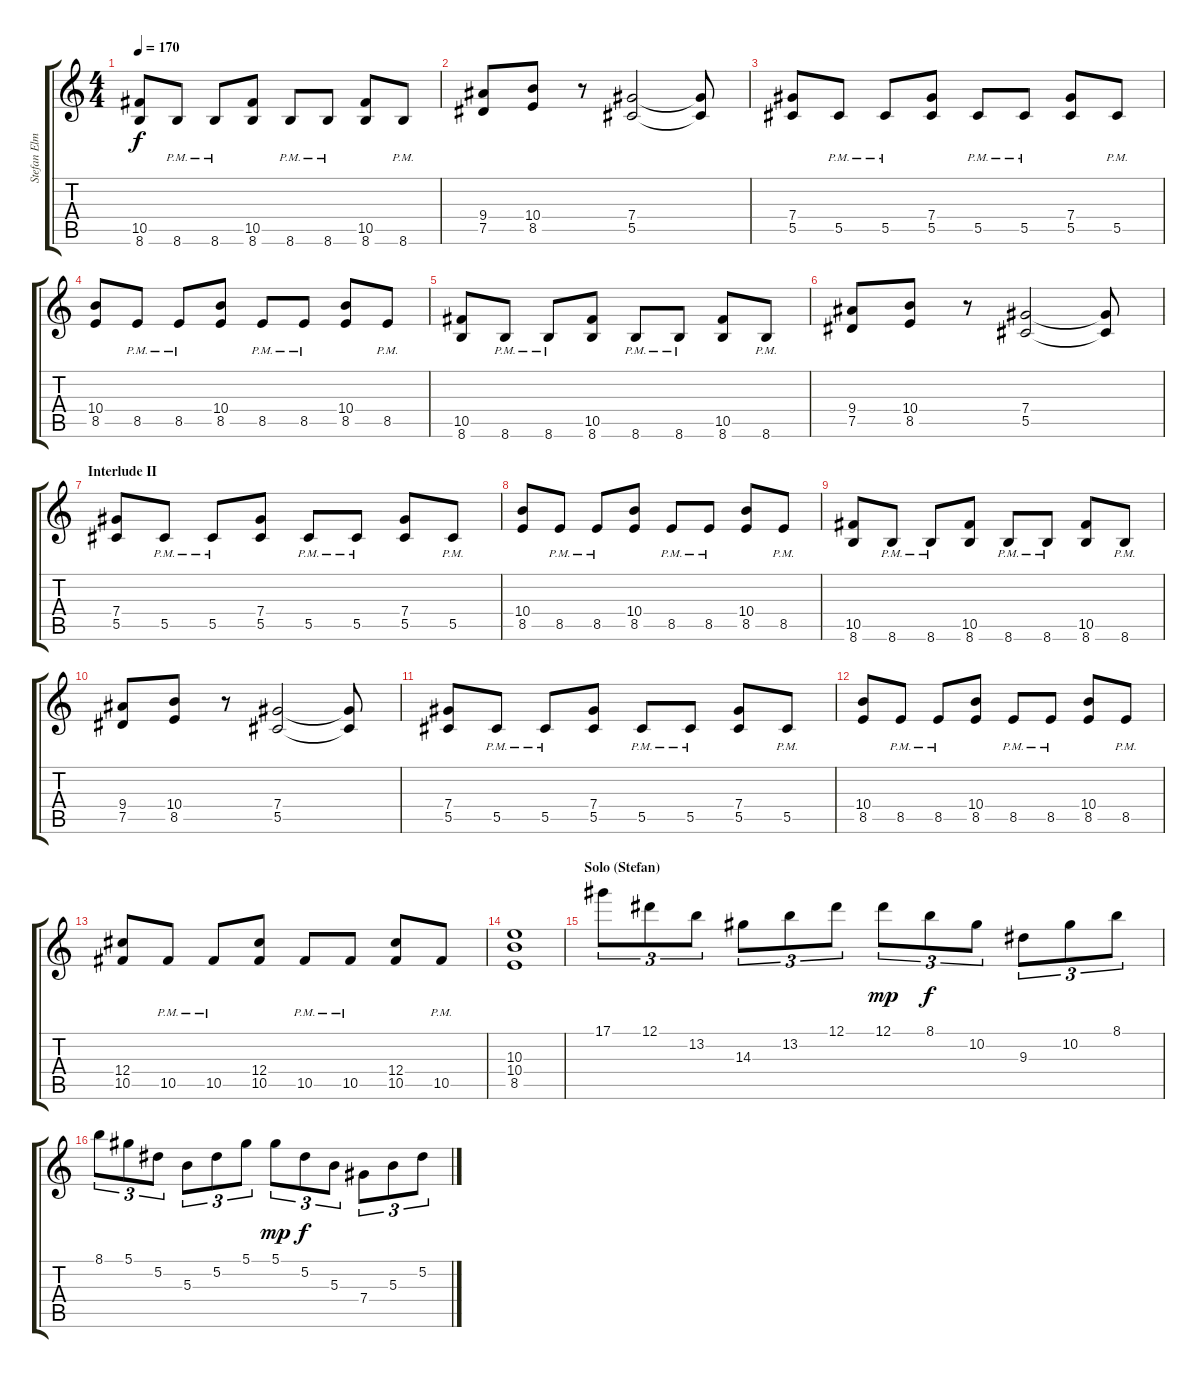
\track ("Stefan Elmgren" "Stefan Elm") {instrument distortionguitar}
\staff {score tabs}
\tuning (Eb4 Bb3 Gb3 Db3 Ab2 Eb2) {hide}
\ts (4 4)
\tempo 170
\clef g2
\ks c
(10.5 8.6).8{dy f} 8.6{pm}.8 8.6{pm}.8 (10.5 8.6).8 8.6{pm}.8 8.6{pm}.8 (10.5 8.6).8 8.6{pm}.8 |
(9.4 7.5).8 (10.4 8.5).8 r.8 (7.4 5.5).2 (7.4{t} 5.5{t}).8 |
(7.4 5.5).8{volume 10 instrument distortionguitar} 5.5{pm}.8 5.5{pm}.8 (7.4 5.5).8 5.5{pm}.8 5.5{pm}.8 (7.4 5.5).8 5.5{pm}.8 |
(10.4 8.5).8 8.5{pm}.8 8.5{pm}.8 (10.4 8.5).8 8.5{pm}.8 8.5{pm}.8 (10.4 8.5).8 8.5{pm}.8 |
(10.5 8.6).8 8.6{pm}.8 8.6{pm}.8 (10.5 8.6).8 8.6{pm}.8 8.6{pm}.8 (10.5 8.6).8 8.6{pm}.8 |
(9.4 7.5).8 (10.4 8.5).8 r.8 (7.4 5.5).2 (7.4{t} 5.5{t}).8 |
\section ("" "Interlude II")
(7.4 5.5).8{volume 10 instrument distortionguitar} 5.5{pm}.8 5.5{pm}.8 (7.4 5.5).8 5.5{pm}.8 5.5{pm}.8 (7.4 5.5).8 5.5{pm}.8 |
(10.4 8.5).8 8.5{pm}.8 8.5{pm}.8 (10.4 8.5).8 8.5{pm}.8 8.5{pm}.8 (10.4 8.5).8 8.5{pm}.8 |
(10.5 8.6).8 8.6{pm}.8 8.6{pm}.8 (10.5 8.6).8 8.6{pm}.8 8.6{pm}.8 (10.5 8.6).8 8.6{pm}.8 |
(9.4 7.5).8 (10.4 8.5).8 r.8 (7.4 5.5).2 (7.4{t} 5.5{t}).8 |
(7.4 5.5).8{volume 10 instrument distortionguitar} 5.5{pm}.8 5.5{pm}.8 (7.4 5.5).8 5.5{pm}.8 5.5{pm}.8 (7.4 5.5).8 5.5{pm}.8 |
(10.4 8.5).8 8.5{pm}.8 8.5{pm}.8 (10.4 8.5).8 8.5{pm}.8 8.5{pm}.8 (10.4 8.5).8 8.5{pm}.8 |
(12.4 10.5).8{volume 10 instrument distortionguitar} 10.5{pm}.8 10.5{pm}.8 (12.4 10.5).8 10.5{pm}.8 10.5{pm}.8 (12.4 10.5).8 10.5{pm}.8 |
(10.3 10.4 8.5).1 |
\section ("" "Solo (Stefan)")
17.1.8{tu (3 2) volume 13 balance 8} 12.1.8{tu (3 2)} 13.2.8{tu (3 2)} 14.3.8{tu (3 2)} 13.2.8{tu (3 2)} 12.1.8{tu (3 2)} 12.1.8{tu (3 2) dy mp} 8.1.8{tu (3 2) dy f} 10.2.8{tu (3 2)} 9.3.8{tu (3 2)} 10.2.8{tu (3 2)} 8.1.8{tu (3 2)} |
8.1.8{tu (3 2)} 5.1.8{tu (3 2)} 5.2.8{tu (3 2)} 5.3.8{tu (3 2)} 5.2.8{tu (3 2)} 5.1.8{tu (3 2)} 5.1.8{tu (3 2) dy mp} 5.2.8{tu (3 2) dy f} 5.3.8{tu (3 2)} 7.4.8{tu (3 2)} 5.3.8{tu (3 2)} 5.2.8{tu (3 2)}
